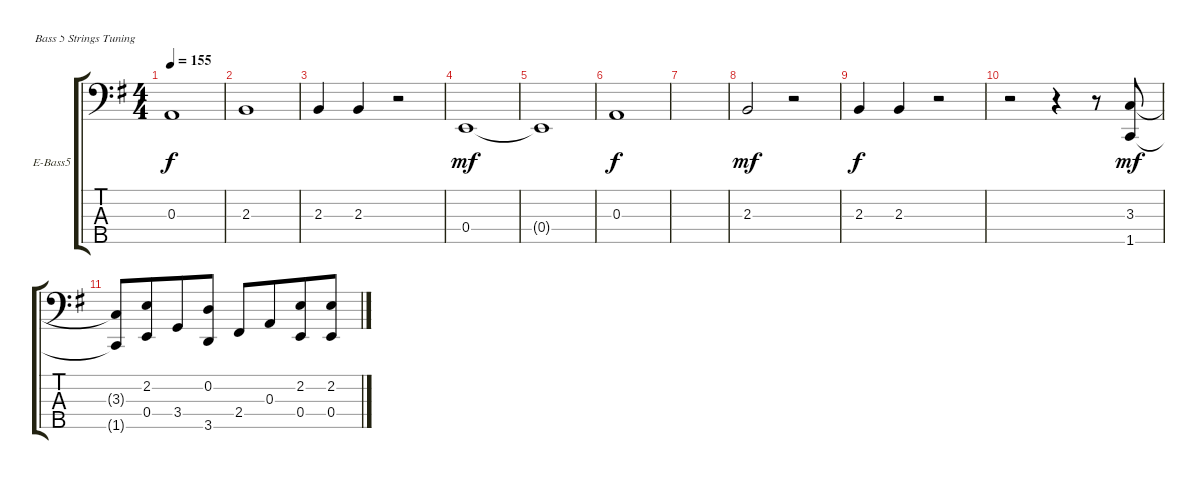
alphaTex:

\bracketExtendMode groupsimilarinstruments
\firstSystemTrackNameOrientation horizontal
\otherSystemsTrackNameOrientation horizontal
\track ("Bass" "E-Bass5") {instrument electricbassfinger}
\staff {score tabs}
\tuning (G2 D2 A1 E1 B0)
\ts (4 4)
\tempo 155
\clef f4
\ks g
0.3.1{dy f} |
2.3.1 |
2.3.4 2.3.4 r.2 |
0.4.1{dy mf} |
0.4{t}.1 |
0.3.1{dy f} |
|
2.3.2{dy mf} r.2 |
2.3.4{dy f} 2.3.4 r.2 |
r.2 r.4 r.8 (1.5 3.3).8{dy mf} |
(1.5{t} 3.3{t}).8 (0.4 2.2).8{beam merge} 3.4.8 (3.5 0.2).8 2.4.8 0.3.8{beam merge} (0.4 2.2).8{beam merge} (0.4 2.2).8
